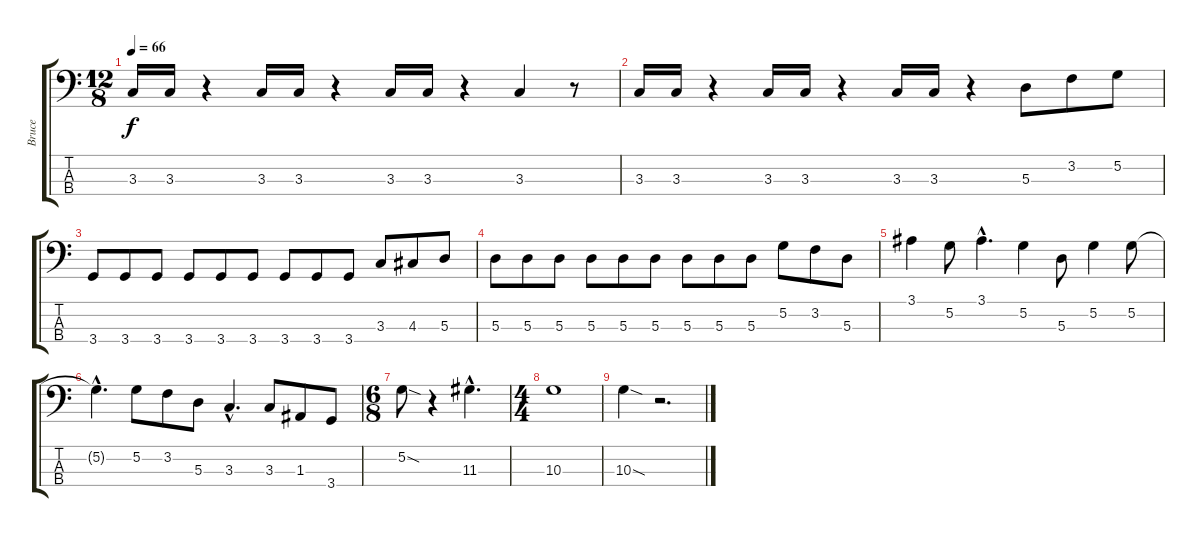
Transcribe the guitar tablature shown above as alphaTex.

\track ("Bruce" "Bruce") {instrument electricbassfinger}
\staff {score tabs}
\tuning (G2 D2 A1 E1) {hide}
\ts (12 8)
\tempo 66
\clef f4
\ks c
3.3.16{dy f} 3.3.16 r.4 3.3.16 3.3.16 r.4 3.3.16 3.3.16 r.4 3.3.4 r.8 |
3.3.16 3.3.16 r.4 3.3.16 3.3.16 r.4 3.3.16 3.3.16 r.4 5.3.8 3.2.8 5.2.8 |
3.4.8 3.4.8 3.4.8 3.4.8 3.4.8 3.4.8 3.4.8 3.4.8 3.4.8 3.3.8 4.3.8 5.3.8 |
5.3.8 5.3.8 5.3.8 5.3.8 5.3.8 5.3.8 5.3.8 5.3.8 5.3.8 5.2.8 3.2.8 5.3.8 |
3.1.4 5.2.8 3.1{hac}.4{d} 5.2.4 5.3.8 5.2.4 5.2.8 |
5.2{hac t}.4{d} 5.2.8 3.2.8 5.3.8 3.3{hac}.4{d} 3.3.8 1.3.8 3.4.8 |
\ts (6 8)
5.2{sod}.8 r.4 11.3{hac}.4{d} |
\ts (4 4)
10.3.1 |
10.3{sod}.4 r.2{d}
